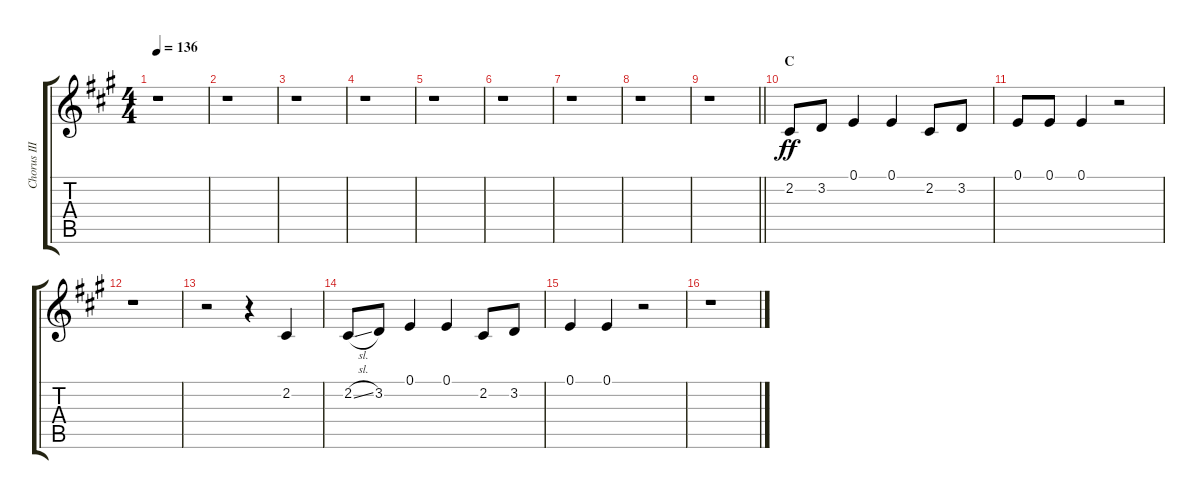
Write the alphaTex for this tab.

\track ("Chorus III" "Chorus III") {instrument voiceoohs}
\staff {score tabs}
\tuning (E4 B3 G3 D3 A2 E2) {hide}
\ts (4 4)
\tempo 136
\clef g2
\ks a
r.1{dy ff} |
r.1 |
r.1 |
r.1 |
r.1 |
r.1 |
r.1 |
r.1 |
\barLineRight lightlight
r.1 |
\section ("" "C")
2.2.8 3.2.8 0.1.4 0.1.4 2.2.8 3.2.8 |
0.1.8 0.1.8 0.1.4 r.2 |
r.1 |
r.2 r.4 2.2.4 |
2.2{sl}.8 3.2.8 0.1.4 0.1.4 2.2.8 3.2.8 |
0.1.4 0.1.4 r.2 |
r.1
